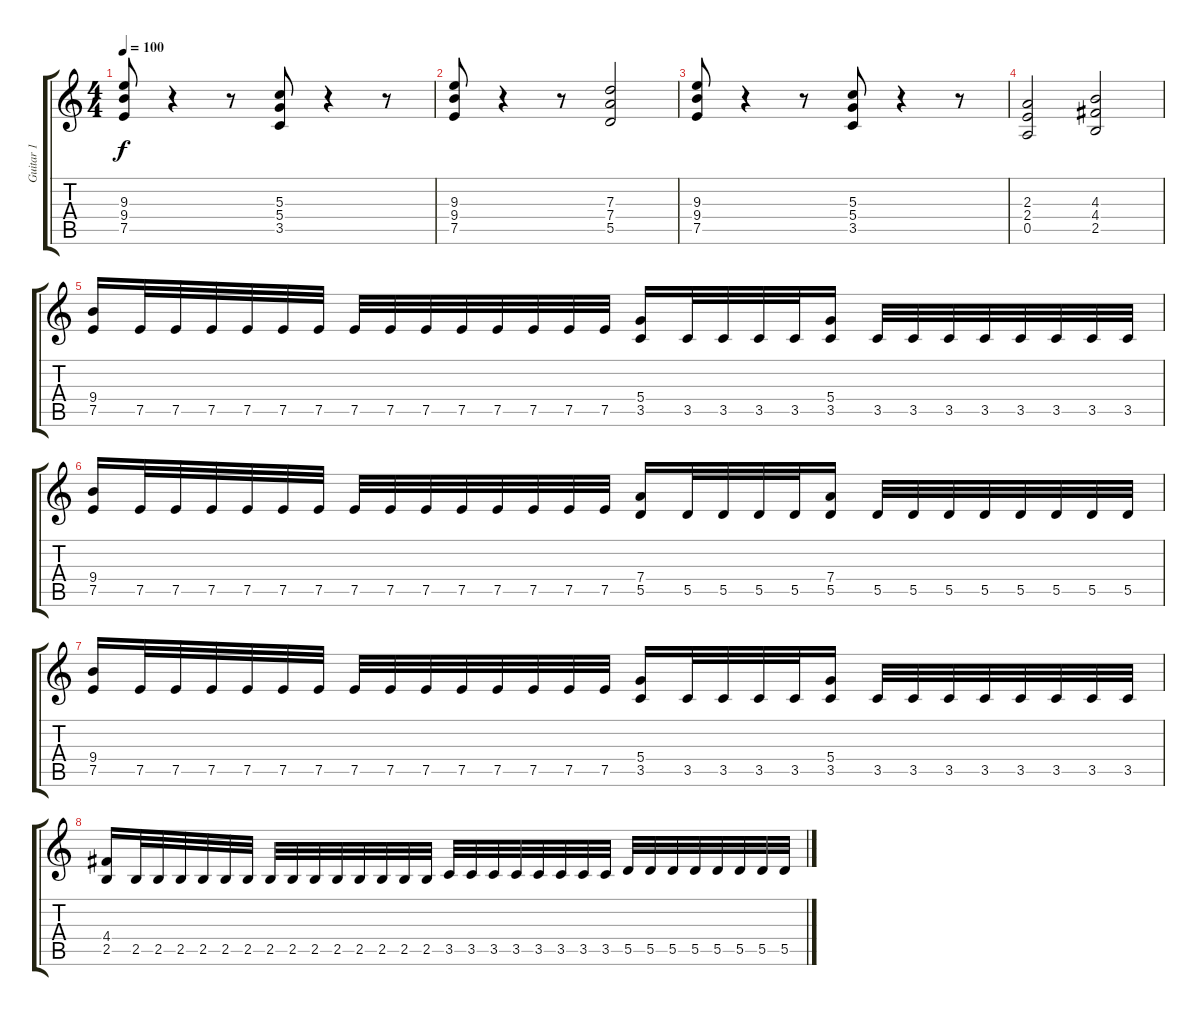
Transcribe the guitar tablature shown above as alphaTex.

\track ("Guitar 1" "Guitar 1") {instrument overdrivenguitar}
\staff {score tabs}
\tuning (E4 B3 G3 D3 A2 E2) {hide}
\ts (4 4)
\tempo 100
\clef g2
\ks c
(9.3 9.4 7.5).8{dy f instrument overdrivenguitar} r.4 r.8 (5.3 5.4 3.5).8 r.4 r.8 |
(9.3 9.4 7.5).8 r.4 r.8 (7.3 7.4 5.5).2 |
(9.3 9.4 7.5).8 r.4 r.8 (5.3 5.4 3.5).8 r.4 r.8 |
(2.3 2.4 0.5).2 (4.3 4.4 2.5).2 |
\section ("" "")
(9.4 7.5).16 7.5.32 7.5.32 7.5.32 7.5.32 7.5.32 7.5.32 7.5.32 7.5.32 7.5.32 7.5.32 7.5.32 7.5.32 7.5.32 7.5.32 (5.4 3.5).16 3.5.32 3.5.32 3.5.32 3.5.32 (5.4 3.5).16 3.5.32 3.5.32 3.5.32 3.5.32 3.5.32 3.5.32 3.5.32 3.5.32 |
(9.4 7.5).16 7.5.32 7.5.32 7.5.32 7.5.32 7.5.32 7.5.32 7.5.32 7.5.32 7.5.32 7.5.32 7.5.32 7.5.32 7.5.32 7.5.32 (7.4 5.5).16 5.5.32 5.5.32 5.5.32 5.5.32 (7.4 5.5).16 5.5.32 5.5.32 5.5.32 5.5.32 5.5.32 5.5.32 5.5.32 5.5.32 |
(9.4 7.5).16 7.5.32 7.5.32 7.5.32 7.5.32 7.5.32 7.5.32 7.5.32 7.5.32 7.5.32 7.5.32 7.5.32 7.5.32 7.5.32 7.5.32 (5.4 3.5).16 3.5.32 3.5.32 3.5.32 3.5.32 (5.4 3.5).16 3.5.32 3.5.32 3.5.32 3.5.32 3.5.32 3.5.32 3.5.32 3.5.32 |
(4.4 2.5).16 2.5.32 2.5.32 2.5.32 2.5.32 2.5.32 2.5.32 2.5.32 2.5.32 2.5.32 2.5.32 2.5.32 2.5.32 2.5.32 2.5.32 3.5.32 3.5.32 3.5.32 3.5.32 3.5.32 3.5.32 3.5.32 3.5.32 5.5.32 5.5.32 5.5.32 5.5.32 5.5.32 5.5.32 5.5.32 5.5.32
